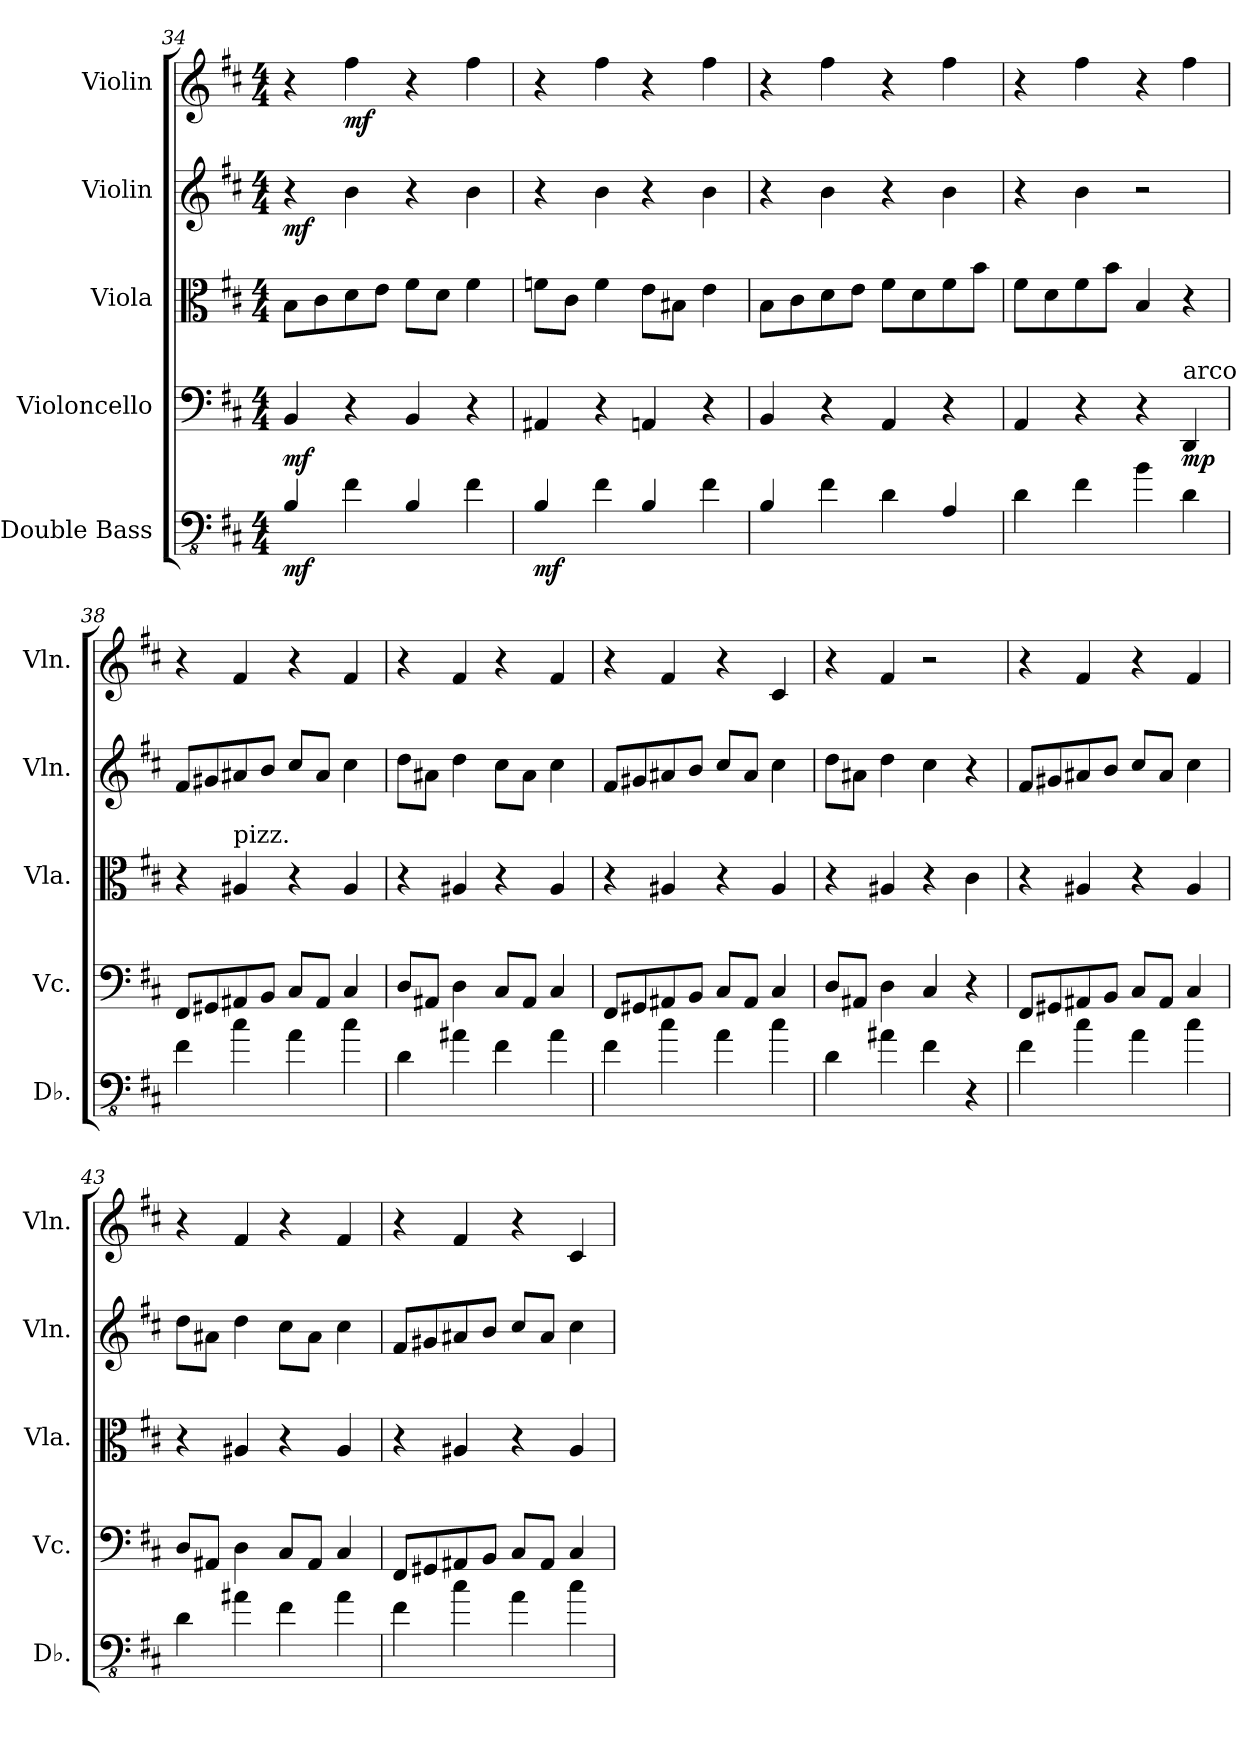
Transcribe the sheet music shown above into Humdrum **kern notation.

**kern	**dynam	**kern	**dynam	**kern	**kern	**dynam	**kern	**dynam
*part5	*part5	*part4	*part4	*part3	*part2	*part2	*part1	*part1
*staff5	*staff5	*staff4	*staff4	*staff3	*staff2	*staff2	*staff1	*staff1
*I"Double Bass	*	*I"Violoncello	*	*I"Viola	*I"Violin	*	*I"Violin	*
*I'Db.	*	*I'Vc.	*	*I'Vla.	*I'Vln.	*	*I'Vln.	*
*clefFv4	*	*clefF4	*	*clefC3	*clefG2	*	*clefG2	*
*ITrd7c12	*	*	*	*	*	*	*	*
*k[f#c#]	*	*k[f#c#]	*	*k[f#c#]	*k[f#c#]	*	*k[f#c#]	*
*M4/4	*	*M4/4	*	*M4/4	*M4/4	*	*M4/4	*
=34	=34	=34	=34	=34	=34	=34	=34	=34
!	!LO:DY:b	!	!LO:DY:b	!	!	!LO:DY:b	!	!
4BBB/	mf	4BB/	mf	8B\L	4r	mf	4r	.
.	.	.	.	8c#\	.	.	.	.
!	!	!	!	!	!	!	!	!LO:DY:b
4FF#\	.	4r	.	8d\	4b\	.	4ff#\	mf
.	.	.	.	8e\J	.	.	.	.
4BBB/	.	4BB/	.	8f#\L	4r	.	4r	.
.	.	.	.	8d\J	.	.	.	.
4FF#\	.	4r	.	4f#\	4b\	.	4ff#\	.
!!LO:LB:g=z
=35	=35	=35	=35	=35	=35	=35	=35	=35
!	!LO:DY:b	!	!	!	!	!	!	!
4BBB/	mf	4AA#X/	.	8fn\L	4r	.	4r	.
.	.	.	.	8c#\J	.	.	.	.
4FF#\	.	4r	.	4f\	4b\	.	4ff#\	.
4BBB/	.	4AAn/	.	8e\L	4r	.	4r	.
.	.	.	.	8B#X\J	.	.	.	.
4FF#\	.	4r	.	4e\	4b\	.	4ff#\	.
=36	=36	=36	=36	=36	=36	=36	=36	=36
4BBB/	.	4BB/	.	8B\L	4r	.	4r	.
.	.	.	.	8c#\	.	.	.	.
4FF#\	.	4r	.	8d\	4b\	.	4ff#\	.
.	.	.	.	8e\J	.	.	.	.
4DD\	.	4AA/	.	8f#\L	4r	.	4r	.
.	.	.	.	8d\	.	.	.	.
4AAA/	.	4r	.	8f#\	4b\	.	4ff#\	.
.	.	.	.	8b\J	.	.	.	.
=37	=37	=37	=37	=37	=37	=37	=37	=37
4DD\	.	4AA/	.	8f#\L	4r	.	4r	.
.	.	.	.	8d\	.	.	.	.
4FF#\	.	4r	.	8f#\	4b\	.	4ff#\	.
.	.	.	.	8b\J	.	.	.	.
4BB\	.	4r	.	4B/	2r	.	4r	.
!	!	!LO:TX:a:t=arco	!	!	!	!	!	!
!	!	!	!LO:DY:b	!	!	!	!	!
4DD\	.	4DD/	mp	4r	.	.	4ff#\	.
=38	=38	=38	=38	=38	=38	=38	=38	=38
*	*	*	*	*	*	*	*MM110	*
4FF#\	.	8FF#/L	.	4r	8f#/L	.	4r	.
.	.	8GG#X/	.	.	8g#X/	.	.	.
!	!	!	!	!LO:TX:a:t=pizz.	!	!	!	!
4C#\	.	8AA#X/	.	4A#X/	8a#X/	.	4f#/	.
.	.	8BB/J	.	.	8b/J	.	.	.
4AA\	.	8C#/L	.	4r	8cc#/L	.	4r	.
.	.	8AA#/J	.	.	8a#/J	.	.	.
4C#\	.	4C#/	.	4A#/	4cc#\	.	4f#/	.
=39	=39	=39	=39	=39	=39	=39	=39	=39
4DD\	.	8D/L	.	4r	8dd\L	.	4r	.
.	.	8AA#X/J	.	.	8a#X\J	.	.	.
4AA#X\	.	4D\	.	4A#X/	4dd\	.	4f#/	.
4FF#\	.	8C#/L	.	4r	8cc#\L	.	4r	.
.	.	8AA#/J	.	.	8a#\J	.	.	.
4AA#\	.	4C#/	.	4A#/	4cc#\	.	4f#/	.
!!LO:PB:g=z
=40	=40	=40	=40	=40	=40	=40	=40	=40
4FF#\	.	8FF#/L	.	4r	8f#/L	.	4r	.
.	.	8GG#X/	.	.	8g#X/	.	.	.
4C#\	.	8AA#X/	.	4A#X/	8a#X/	.	4f#/	.
.	.	8BB/J	.	.	8b/J	.	.	.
4AA\	.	8C#/L	.	4r	8cc#/L	.	4r	.
.	.	8AA#/J	.	.	8a#/J	.	.	.
4C#\	.	4C#/	.	4A#/	4cc#\	.	4c#/	.
=41	=41	=41	=41	=41	=41	=41	=41	=41
4DD\	.	8D/L	.	4r	8dd\L	.	4r	.
.	.	8AA#X/J	.	.	8a#X\J	.	.	.
4AA#X\	.	4D\	.	4A#X/	4dd\	.	4f#/	.
4FF#\	.	4C#/	.	4r	4cc#\	.	2r	.
4r	.	4r	.	4c#\	4r	.	.	.
=42	=42	=42	=42	=42	=42	=42	=42	=42
4FF#\	.	8FF#/L	.	4r	8f#/L	.	4r	.
.	.	8GG#X/	.	.	8g#X/	.	.	.
4C#\	.	8AA#X/	.	4A#X/	8a#X/	.	4f#/	.
.	.	8BB/J	.	.	8b/J	.	.	.
4AA\	.	8C#/L	.	4r	8cc#/L	.	4r	.
.	.	8AA#/J	.	.	8a#/J	.	.	.
4C#\	.	4C#/	.	4A#/	4cc#\	.	4f#/	.
=43	=43	=43	=43	=43	=43	=43	=43	=43
4DD\	.	8D/L	.	4r	8dd\L	.	4r	.
.	.	8AA#X/J	.	.	8a#X\J	.	.	.
4AA#X\	.	4D\	.	4A#X/	4dd\	.	4f#/	.
4FF#\	.	8C#/L	.	4r	8cc#\L	.	4r	.
.	.	8AA#/J	.	.	8a#\J	.	.	.
4AA#\	.	4C#/	.	4A#/	4cc#\	.	4f#/	.
=44	=44	=44	=44	=44	=44	=44	=44	=44
4FF#\	.	8FF#/L	.	4r	8f#/L	.	4r	.
.	.	8GG#X/	.	.	8g#X/	.	.	.
4C#\	.	8AA#X/	.	4A#X/	8a#X/	.	4f#/	.
.	.	8BB/J	.	.	8b/J	.	.	.
4AA\	.	8C#/L	.	4r	8cc#/L	.	4r	.
.	.	8AA#/J	.	.	8a#/J	.	.	.
4C#\	.	4C#/	.	4A#/	4cc#\	.	4c#/	.
=	=	=	=	=	=	=	=	=
*-	*-	*-	*-	*-	*-	*-	*-	*-
